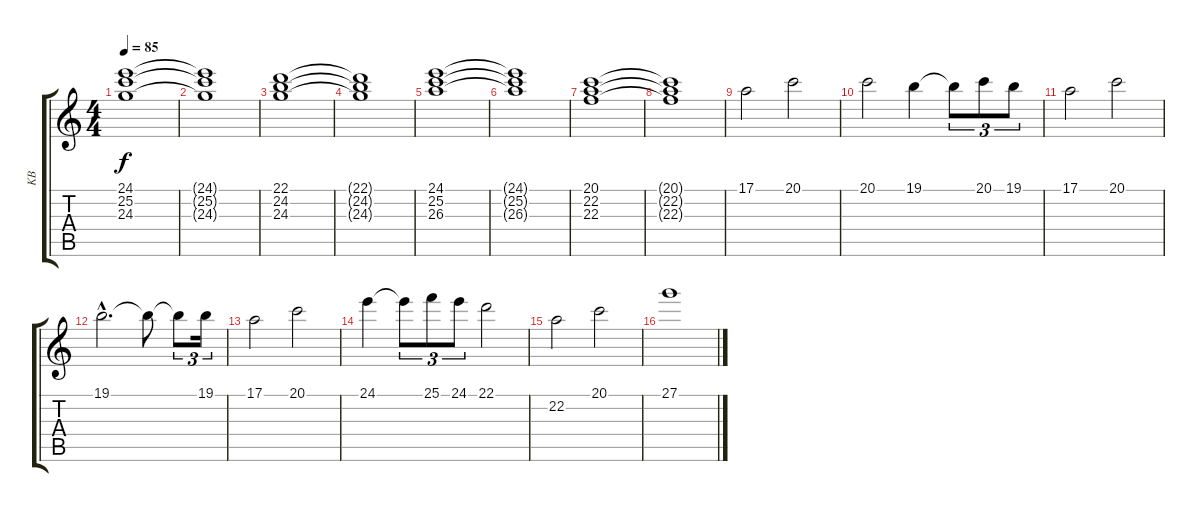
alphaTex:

\track ("KB" "KB") {instrument tremolostrings}
\staff {score tabs}
\tuning (E4 B3 G3 D3 A2 E2) {hide}
\ts (4 4)
\tempo 85
\clef g2
\ks c
(24.1 25.2 24.3).1{dy f} |
(24.1{t} 25.2{t} 24.3{t}).1 |
(22.1 24.2 24.3).1 |
(22.1{t} 24.2{t} 24.3{t}).1 |
(24.1 25.2 26.3).1 |
(24.1{t} 25.2{t} 26.3{t}).1 |
(20.1 22.2 22.3).1 |
(20.1{t} 22.2{t} 22.3{t}).1 |
17.1.2{instrument electricpiano1} 20.1.2 |
20.1.2 19.1.4 19.1{t}.8{tu (3 2)} 20.1.8{tu (3 2)} 19.1.8{tu (3 2)} |
17.1.2 20.1.2 |
19.1{hac}.2{d} 19.1{t}.8 19.1{t}.8{tu (3 2)} 19.1.16{tu (3 2)} |
17.1.2 20.1.2 |
24.1.4 24.1{t}.8{tu (3 2)} 25.1.8{tu (3 2)} 24.1.8{tu (3 2)} 22.1.2 |
22.2.2 20.1.2 |
27.1.1
